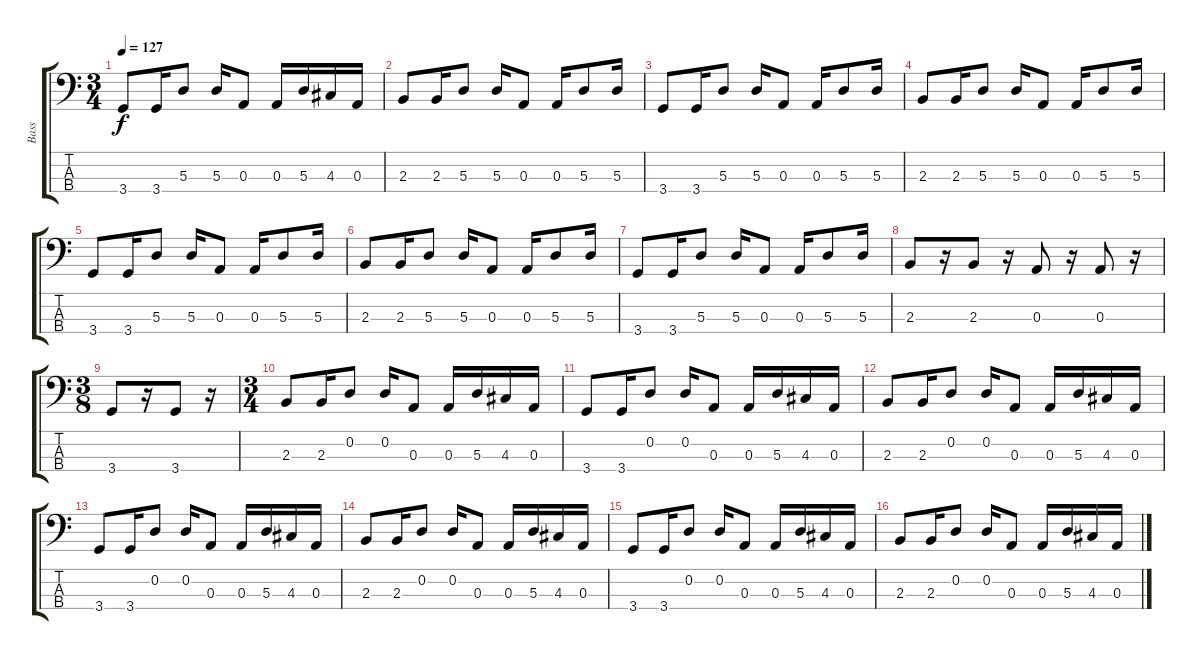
\track ("Bass" "Bass") {instrument electricbasspick}
\staff {score tabs}
\tuning (G2 D2 A1 E1) {hide}
\ts (3 4)
\tempo 127
\clef f4
\ks c
3.4.8{dy f} 3.4.16 5.3.8 5.3.16 0.3.8 0.3.16 5.3.16 4.3.16 0.3.16 |
2.3.8 2.3.16 5.3.8 5.3.16 0.3.8 0.3.16 5.3.8 5.3.16 |
3.4.8 3.4.16 5.3.8 5.3.16 0.3.8 0.3.16 5.3.8 5.3.16 |
2.3.8 2.3.16 5.3.8 5.3.16 0.3.8 0.3.16 5.3.8 5.3.16 |
3.4.8 3.4.16 5.3.8 5.3.16 0.3.8 0.3.16 5.3.8 5.3.16 |
2.3.8 2.3.16 5.3.8 5.3.16 0.3.8 0.3.16 5.3.8 5.3.16 |
3.4.8 3.4.16 5.3.8 5.3.16 0.3.8 0.3.16 5.3.8 5.3.16 |
2.3.8 r.16 2.3.8 r.16 0.3.8 r.16 0.3.8 r.16 |
\ts (3 8)
3.4.8 r.16 3.4.8 r.16 |
\ts (3 4)
2.3.8 2.3.16 0.2.8 0.2.16 0.3.8 0.3.16 5.3.16 4.3.16 0.3.16 |
3.4.8 3.4.16 0.2.8 0.2.16 0.3.8 0.3.16 5.3.16 4.3.16 0.3.16 |
2.3.8 2.3.16 0.2.8 0.2.16 0.3.8 0.3.16 5.3.16 4.3.16 0.3.16 |
3.4.8 3.4.16 0.2.8 0.2.16 0.3.8 0.3.16 5.3.16 4.3.16 0.3.16 |
2.3.8 2.3.16 0.2.8 0.2.16 0.3.8 0.3.16 5.3.16 4.3.16 0.3.16 |
3.4.8 3.4.16 0.2.8 0.2.16 0.3.8 0.3.16 5.3.16 4.3.16 0.3.16 |
2.3.8 2.3.16 0.2.8 0.2.16 0.3.8 0.3.16 5.3.16 4.3.16 0.3.16
